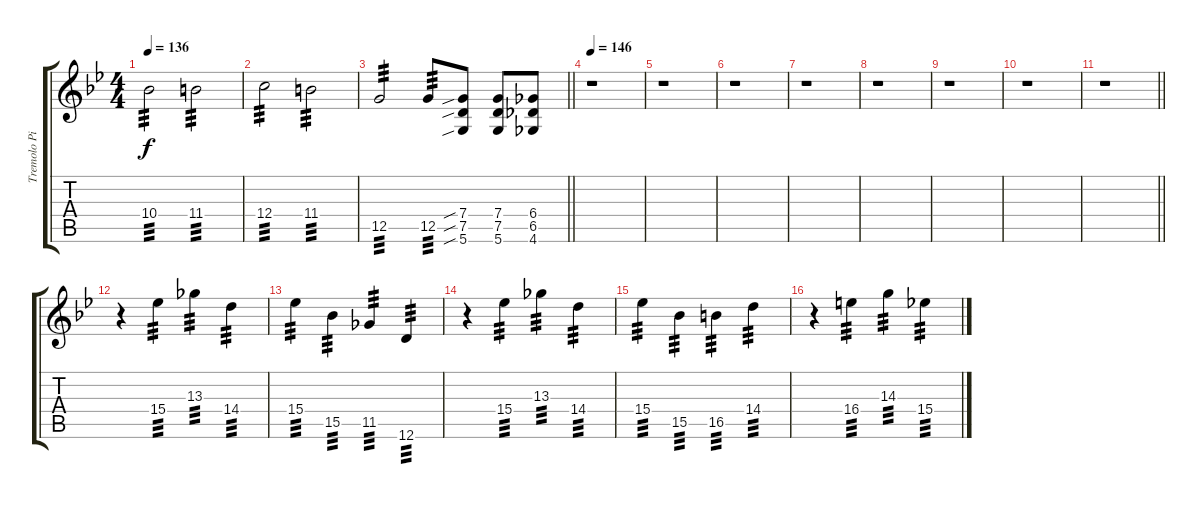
\track ("Tremolo Picking" "Tremolo Pi") {instrument distortionguitar}
\staff {score tabs}
\tuning (D4 A3 F3 C3 G2 D2) {hide}
\ts (4 4)
\tempo 136
\clef g2
\ks bb
10.4.2{tp 3 dy f} 11.4.2{tp 3} |
12.4.2{tp 3} 11.4.2{tp 3} |
\barLineRight lightlight
12.5.2{tp 3} 12.5.8{tp 3} (7.4{sib} 7.5{sib} 5.6{sib}).8 (7.4 7.5 5.6).8 (6.4 6.5 4.6).8 |
\tempo 146
r.1 |
r.1 |
r.1 |
r.1 |
r.1 |
r.1 |
r.1 |
\barLineRight lightlight
r.1 |
r.4 15.4.4{tp 3} 13.3.4{tp 3} 14.4.4{tp 3} |
15.4.4{tp 3} 15.5.4{tp 3} 11.5.4{tp 3} 12.6.4{tp 3} |
r.4 15.4.4{tp 3} 13.3.4{tp 3} 14.4.4{tp 3} |
15.4.4{tp 3} 15.5.4{tp 3} 16.5.4{tp 3} 14.4.4{tp 3} |
r.4 16.4.4{tp 3} 14.3.4{tp 3} 15.4.4{tp 3}
